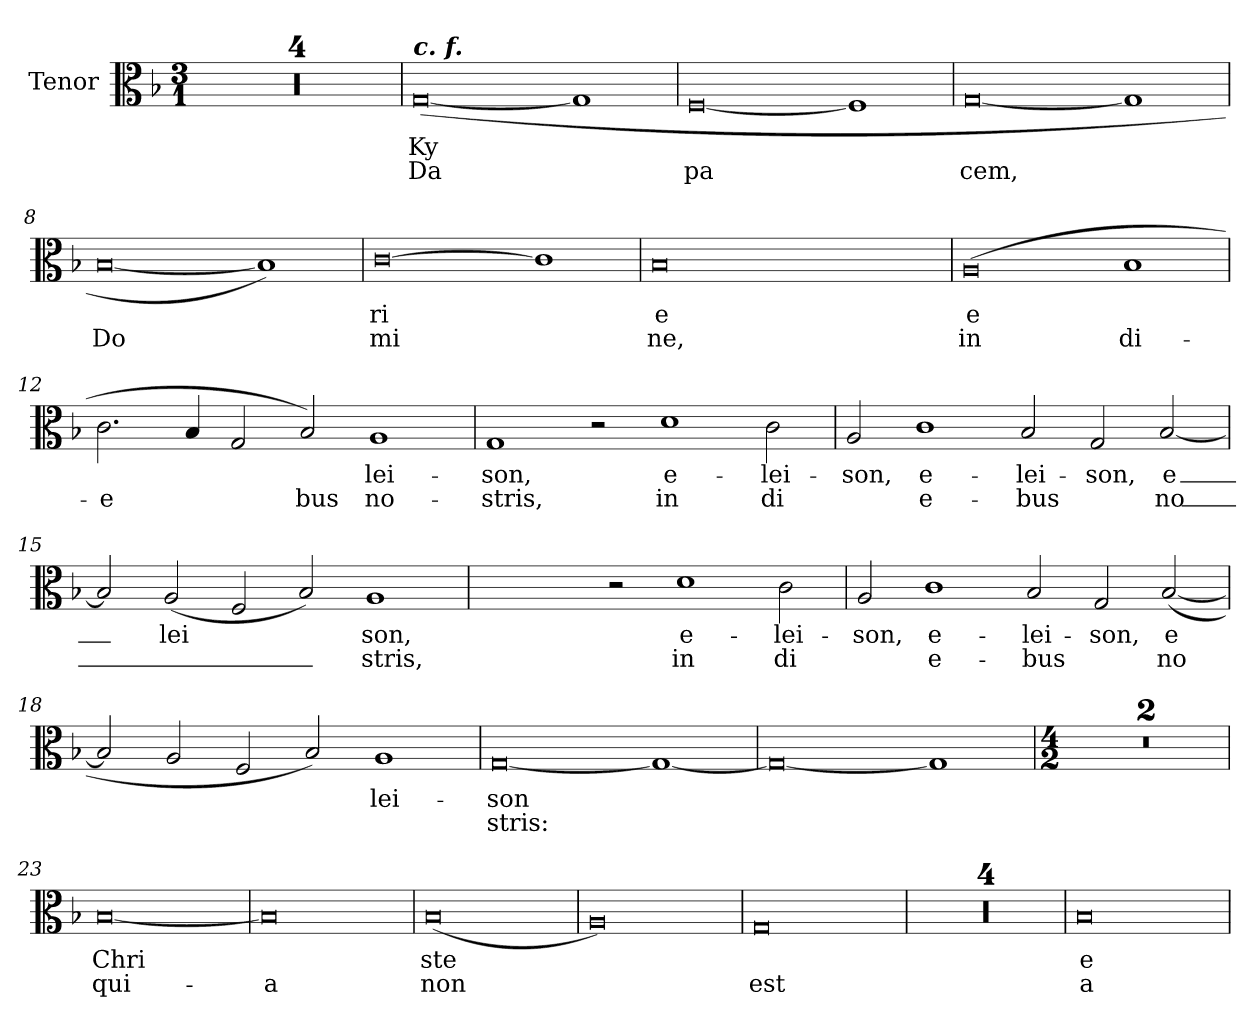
**kern	**text	**text
*part1	*part1	*part1
*staff1	*staff1	*staff1
*I"Tenor	*	*
*I'T	*	*
*clefC3	*	*
*k[b-]	*	*
*M3/1	*	*
=1	=1	=1
0.r	.	.
=2	=2	=2
0.r	.	.
=3	=3	=3
0.r	.	.
=4	=4	=4
0.r	.	.
=5	=5	=5
!LO:TX:a:Bi:t=c. f.	!	!
!	!LO:LY:b	!LO:LY:b
([0G	Ky	Da
1G]	.	.
!!LO:LB:g=z
=6	=6	=6
!	!	!LO:LY:b
[0F	.	pa
1F]	.	.
=7	=7	=7
!	!	!LO:LY:b
[0G	.	cem,
1G]	.	.
=8	=8	=8
!	!	!LO:LY:b
[0B-	.	Do
1B-])	.	.
=9	=9	=9
!	!LO:LY:b	!LO:LY:b
[0c	ri	mi
1c]	.	.
!!LO:LB:g=z
=10	=10	=10
!	!LO:LY:b	!LO:LY:b
0B-	e	ne,
2ryy	.	.
2ryy	.	.
=11	=11	=11
!	!LO:LY:b	!LO:LY:b
(0A	e	in
!	!	!LO:LY:b
1B-	.	di-
=12	=12	=12
!	!	!LO:LY:b
2.c\	.	e
4B-/	.	.
2G/	.	.
!	!	!LO:LY:b
2B-/)	.	bus
!	!LO:LY:b	!LO:LY:b
1A	lei-	no-
=13	=13	=13
!	!LO:LY:b	!LO:LY:b
1G	son,	stris,
2r	.	.
!	!LO:LY:b	!LO:LY:b
1d	e-	in
!	!LO:LY:b	!LO:LY:b
2c\	lei-	di
!!LO:LB:g=z
=14	=14	=14
!	!LO:LY:b	!
2A/	son,	.
!	!LO:LY:b	!LO:LY:b
1c	e-	e-
!	!LO:LY:b	!LO:LY:b
2B-/	lei-	bus
!	!LO:LY:b	!
2G/	son,	.
!	!LO:LY:b	!LO:LY:b
[2B-/	e_-	no_-
!!LO:LB:g=z
=15	=15	=15
!	!LO:LY:b	!
2B-/]	_-	.
!	!LO:LY:b	!
(2A/	lei	.
2F/	.	.
2B-/)	.	.
!	!LO:LY:b	!LO:LY:b
1A	son,	stris,
=16	=16	=16
2ryy	.	.
2ryy	.	.
2r	.	.
!	!LO:LY:b	!LO:LY:b
1d	e-	in
!	!LO:LY:b	!LO:LY:b
2c\	lei-	di
=17	=17	=17
!	!LO:LY:b	!
2A/	son,	.
!	!LO:LY:b	!LO:LY:b
1c	e-	e-
!	!LO:LY:b	!LO:LY:b
2B-/	lei-	bus
!	!LO:LY:b	!
2G/	son,	.
!	!LO:LY:b	!LO:LY:b
([2B-/	e	no
!!LO:LB:g=z
=18	=18	=18
2B-/]	.	.
2A/	.	.
2F/	.	.
2B-/)	.	.
!	!LO:LY:b	!
1A	lei-	.
=19	=19	=19
!	!LO:LY:b	!LO:LY:b
[0G	son	stris:
1G_	.	.
=20	=20	=20
0G_	.	.
1G]	.	.
!!LO:LB:g=z
=21	=21	=21
*M4/2	*	*
0ryy	.	.
=22	=22	=22
0ryy	.	.
=23	=23	=23
!	!LO:LY:b	!LO:LY:b
[0B-	Chri	qui-
=24	=24	=24
!	!	!LO:LY:b
0B-]	.	a
=25	=25	=25
!	!LO:LY:b	!LO:LY:b
(0B-	ste	non
=26	=26	=26
0A)	.	.
=27	=27	=27
!	!	!LO:LY:b
0G	.	est
=28	=28	=28
0r	.	.
!!LO:LB:g=z
=29	=29	=29
0r	.	.
=30	=30	=30
0r	.	.
=31	=31	=31
0r	.	.
=32	=32	=32
!	!LO:LY:b	!LO:LY:b
0B-	e-	a-
=	=	=
*-	*-	*-
